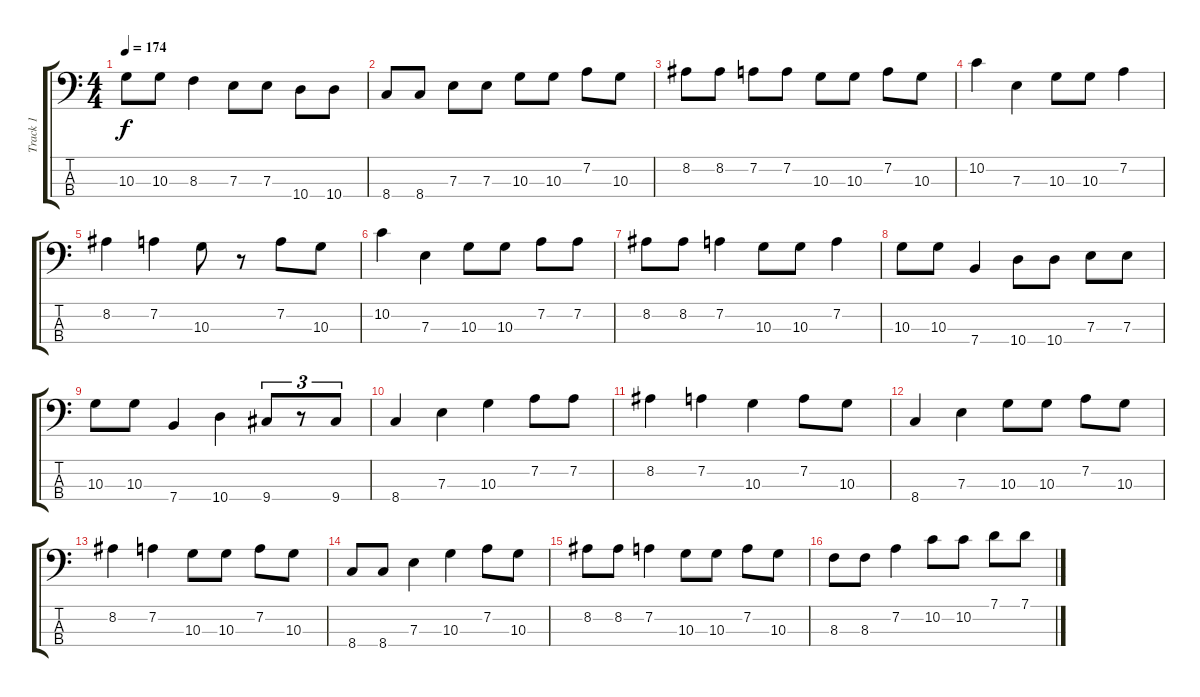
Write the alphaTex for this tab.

\track ("Track 1" "Track 1") {instrument electricbassfinger}
\staff {score tabs}
\tuning (G2 D2 A1 E1) {hide}
\ts (4 4)
\tempo 174
\clef f4
\ks c
10.3.8{dy f} 10.3.8 8.3.4 7.3.8 7.3.8 10.4.8 10.4.8 |
8.4.8 8.4.8 7.3.8 7.3.8 10.3.8 10.3.8 7.2.8 10.3.8 |
8.2.8 8.2.8 7.2.8 7.2.8 10.3.8 10.3.8 7.2.8 10.3.8 |
10.2.4 7.3.4 10.3.8 10.3.8 7.2.4 |
8.2.4 7.2.4 10.3.8 r.8 7.2.8 10.3.8 |
10.2.4 7.3.4 10.3.8 10.3.8 7.2.8 7.2.8 |
8.2.8 8.2.8 7.2.4 10.3.8 10.3.8 7.2.4 |
10.3.8 10.3.8 7.4.4 10.4.8 10.4.8 7.3.8 7.3.8 |
10.3.8 10.3.8 7.4.4 10.4.4 9.4.8{tu (3 2)} r.8{tu (3 2)} 9.4.8{tu (3 2)} |
8.4.4 7.3.4 10.3.4 7.2.8 7.2.8 |
8.2.4 7.2.4 10.3.4 7.2.8 10.3.8 |
8.4.4 7.3.4 10.3.8 10.3.8 7.2.8 10.3.8 |
8.2.4 7.2.4 10.3.8 10.3.8 7.2.8 10.3.8 |
8.4.8 8.4.8 7.3.4 10.3.4 7.2.8 10.3.8 |
8.2.8 8.2.8 7.2.4 10.3.8 10.3.8 7.2.8 10.3.8 |
8.3.8 8.3.8 7.2.4 10.2.8 10.2.8 7.1.8 7.1.8
